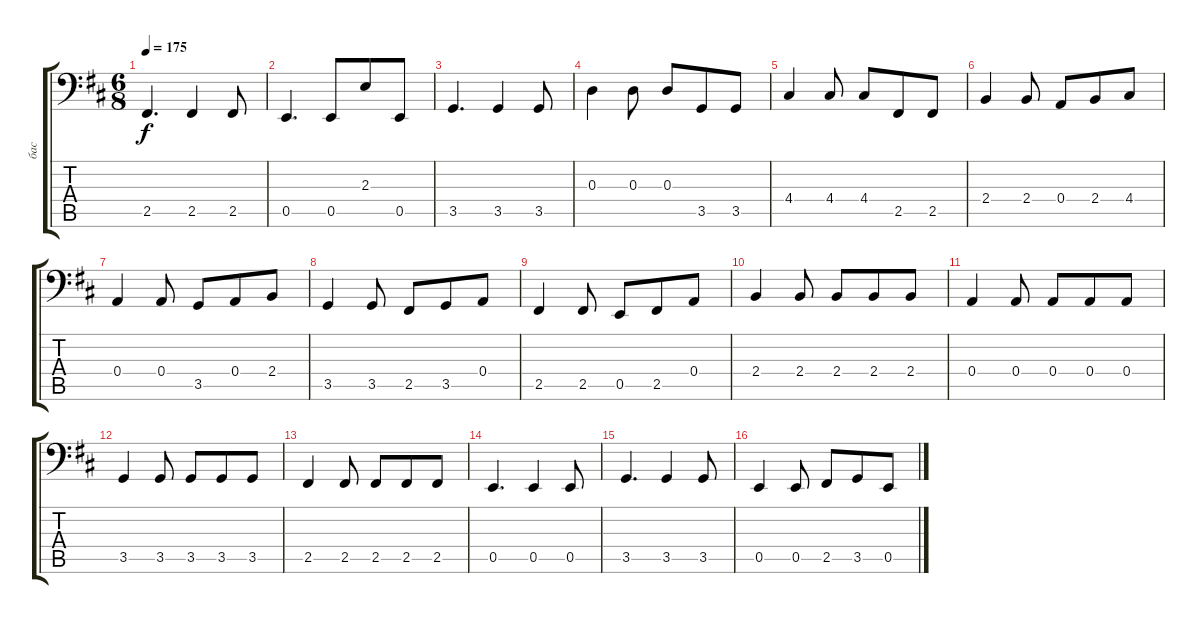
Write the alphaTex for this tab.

\track ("бас" "бас") {instrument electricbasspick}
\staff {score tabs}
\tuning (C3 G2 D2 A1 E1 B0) {hide}
\ts (6 8)
\tempo 175
\clef f4
\ks bminor
2.5.4{d dy f} 2.5.4 2.5.8 |
0.5.4{d} 0.5.8 2.3.8 0.5.8 |
3.5.4{d} 3.5.4 3.5.8 |
0.3.4 0.3.8 0.3.8 3.5.8 3.5.8 |
4.4.4 4.4.8 4.4.8 2.5.8 2.5.8 |
2.4.4 2.4.8 0.4.8 2.4.8 4.4.8 |
0.4.4 0.4.8 3.5.8 0.4.8 2.4.8 |
3.5.4 3.5.8 2.5.8 3.5.8 0.4.8 |
2.5.4 2.5.8 0.5.8 2.5.8 0.4.8 |
2.4.4 2.4.8 2.4.8 2.4.8 2.4.8 |
0.4.4 0.4.8 0.4.8 0.4.8 0.4.8 |
3.5.4 3.5.8 3.5.8 3.5.8 3.5.8 |
2.5.4 2.5.8 2.5.8 2.5.8 2.5.8 |
0.5.4{d} 0.5.4 0.5.8 |
3.5.4{d} 3.5.4 3.5.8 |
0.5.4 0.5.8 2.5.8 3.5.8 0.5.8
